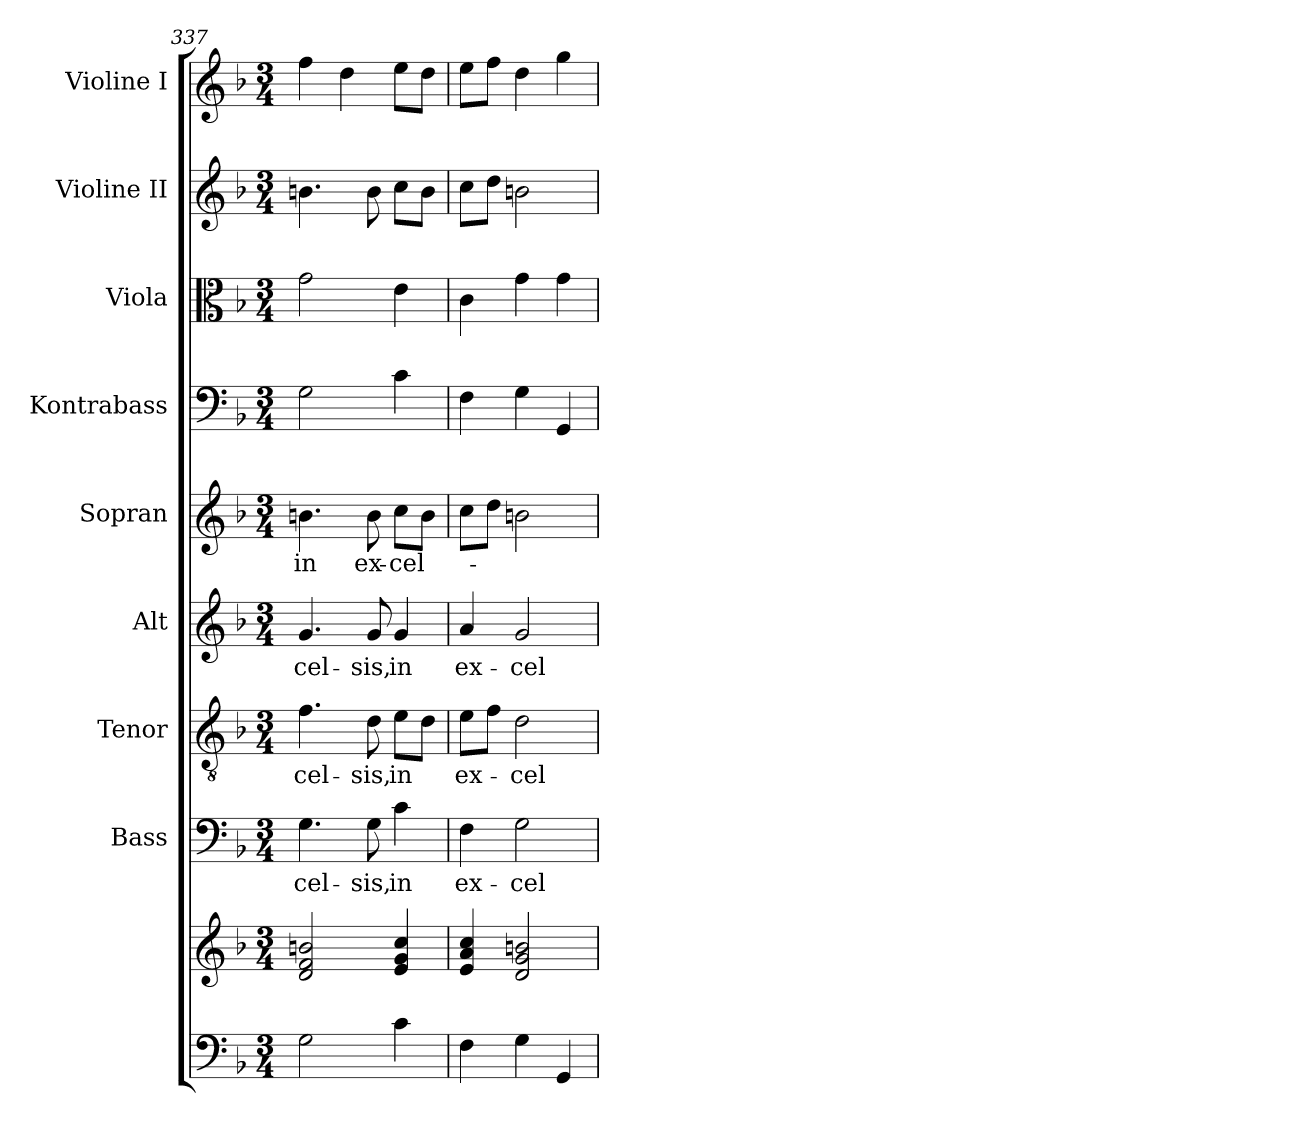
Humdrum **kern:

**kern	**kern	**kern	**text	**kern	**text	**kern	**text	**kern	**text	**kern	**kern	**kern	**kern
*part9	*part9	*part8	*part8	*part7	*part7	*part6	*part6	*part5	*part5	*part4	*part3	*part2	*part1
*staff10	*staff9	*staff8	*staff8	*staff7	*staff7	*staff6	*staff6	*staff5	*staff5	*staff4	*staff3	*staff2	*staff1
*	*	*I"Bass	*	*I"Tenor	*	*I"Alt	*	*I"Sopran	*	*I"Kontrabass	*I"Viola	*I"Violine II	*I"Violine I
*	*	*I'B.	*	*I'T.	*	*I'A.	*	*I'S.	*	*I'Kb.	*I'Vla.	*I'Vl. II	*I'Vl. I
*clefF4	*clefG2	*clefF4	*	*clefGv2	*	*clefG2	*	*clefG2	*	*clefF4	*clefC3	*clefG2	*clefG2
*	*	*	*	*	*	*	*	*	*	*ITrd7c12	*	*	*
*k[b-]	*k[b-]	*k[b-]	*	*k[b-]	*	*k[b-]	*	*k[b-]	*	*k[b-]	*k[b-]	*k[b-]	*k[b-]
*F:	*F:	*F:	*	*F:	*	*F:	*	*F:	*	*F:	*F:	*F:	*F:
*M3/4	*M3/4	*M3/4	*	*M3/4	*	*M3/4	*	*M3/4	*	*M3/4	*M3/4	*M3/4	*M3/4
=337	=337	=337	=337	=337	=337	=337	=337	=337	=337	=337	=337	=337	=337
!	!	!	!LO:LY:b	!	!LO:LY:b	!	!LO:LY:b	!	!LO:LY:b	!	!	!	!
2G\	2d/ 2f/ 2bn/	4.G\	-cel-	4.f\	-cel-	4.g/	-cel-	4.bn\	in	2GG\	2g\	4.bn\	4ff\
.	.	.	.	.	.	.	.	.	.	.	.	.	4dd\
!	!	!	!LO:LY:b	!	!LO:LY:b	!	!LO:LY:b	!	!LO:LY:b	!	!	!	!
.	.	8G\	-sis,	8d\	-sis,	8g/	-sis,	8b\	ex-	.	.	8b\	.
!	!	!	!LO:LY:b	!	!LO:LY:b	!	!LO:LY:b	!	!LO:LY:b	!	!	!	!
4c\	4e/ 4g/ 4cc/	4c\	in	8e\L	in	4g/	in	8cc\L	-cel-	4C\	4e\	8cc\L	8ee\L
.	.	.	.	8d\J	.	.	.	8b\J	.	.	.	8b\J	8dd\J
=338	=338	=338	=338	=338	=338	=338	=338	=338	=338	=338	=338	=338	=338
!	!	!	!LO:LY:b	!	!LO:LY:b	!	!LO:LY:b	!	!	!	!	!	!
4F\	4e/ 4a/ 4cc/	4F\	ex-	8e\L	ex-	4a/	ex-	8cc\L	.	4FF\	4c\	8cc\L	8ee\L
.	.	.	.	8f\J	.	.	.	8dd\J	.	.	.	8dd\J	8ff\J
!	!	!	!LO:LY:b	!	!LO:LY:b	!	!LO:LY:b	!	!	!	!	!	!
4G\	2d/ 2g/ 2bn/	2G\	-cel-	2d\	-cel-	2g/	-cel-	2bn\	.	4GG\	4g\	2bn\	4dd\
4GG/	.	.	.	.	.	.	.	.	.	4GGG/	4g\	.	4gg\
=	=	=	=	=	=	=	=	=	=	=	=	=	=
*-	*-	*-	*-	*-	*-	*-	*-	*-	*-	*-	*-	*-	*-
